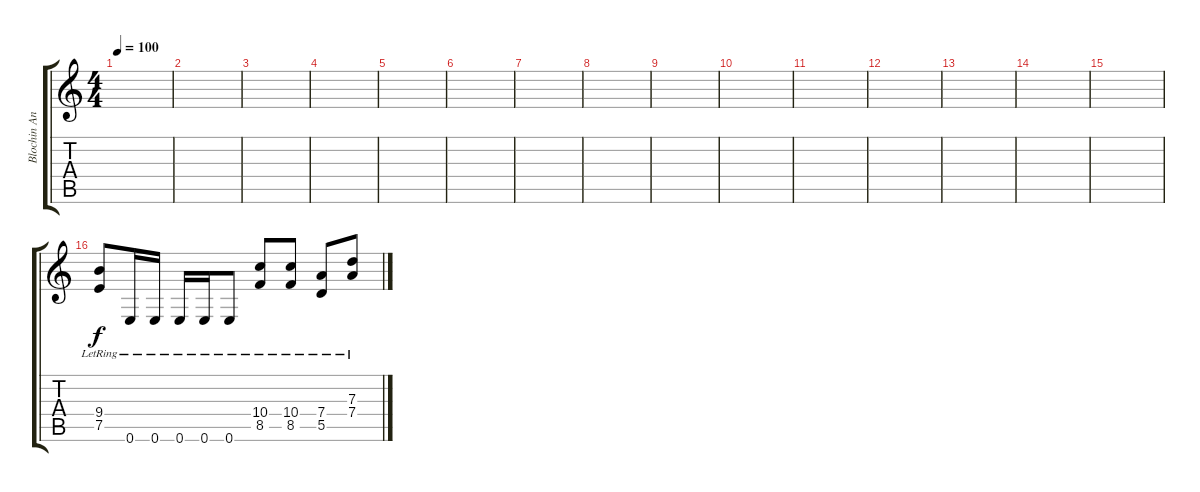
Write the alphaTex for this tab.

\track ("Blochin Anton acoustic" "Blochin An") {instrument acousticguitarsteel}
\staff {score tabs}
\tuning (E4 B3 G3 D3 A2 E2) {hide}
\ts (4 4)
\tempo 100
\clef g2
\ks c
|
|
|
|
|
|
|
|
|
|
|
|
|
|
|
(9.4{lr} 7.5{lr}).8 0.6{lr}.16 0.6{lr}.16 0.6{lr}.16 0.6{lr}.16 0.6{lr}.8 (10.4{lr} 8.5{lr}).8 (10.4{lr} 8.5{lr}).8 (7.4{lr} 5.5{lr}).8 (7.3{lr} 7.4{lr}).8
